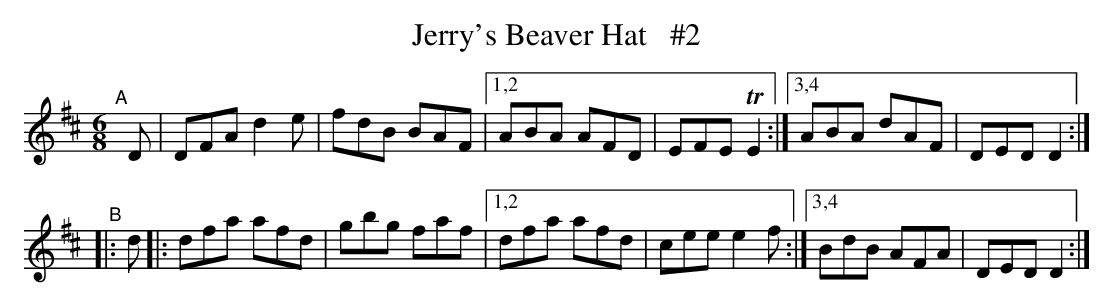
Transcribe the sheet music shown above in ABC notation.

X:1
T: Jerry's Beaver Hat   #2
M: 6/8
L: 1/8
K: D
"^A"\
[|]D | DFA d2e | fdB BAF |[1,2 ABA AFD | EFE TE2 :|[3,4 ABA dAF | DED D2 :|
"^B"\
|: d |: dfa afd | gbg faf |[1,2 dfa afd | cee e2f :|[3,4 BdB AFA | DEDD2 :|
